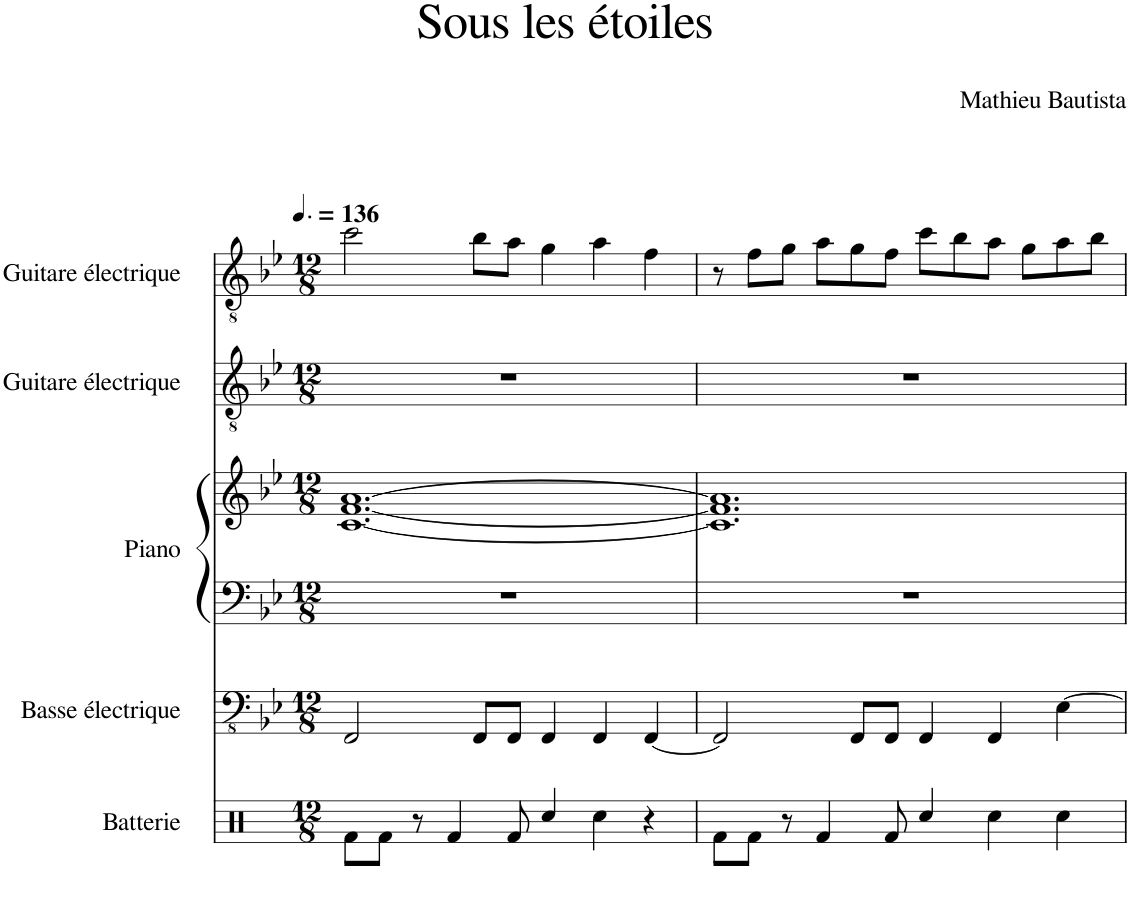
**kern	**kern	**kern	**kern	**kern	**kern
*part5	*part4	*part3	*part3	*part2	*part1
*staff6	*staff5	*staff4	*staff3	*staff2	*staff1
*I"Batterie	*I"Basse électrique	*I"Piano	*	*I"Guitare électrique	*I"Guitare électrique
*I'Batt.	*I'B. él.	*I'Pia.	*	*I'Guit. El.	*I'Guit. El.
*clefX	*clefFv4	*clefF4	*clefG2	*clefGv2	*clefGv2
*k[]	*k[b-e-]	*k[b-e-]	*k[b-e-]	*k[b-e-]	*k[b-e-]
*M12/8	*M12/8	*M12/8	*M12/8	*M12/8	*M12/8
*MM204	*MM204	*MM204	*MM204	*MM204	*MM204
=1	=1	=1	=1	=1	=1
8Rf\L	2FFF/	1.r	[1.c [1.f [1.a	1.r	2cc\
8Rf\J	.	.	.	.	.
8r	.	.	.	.	.
4Rf/	.	.	.	.	.
.	8FFF/L	.	.	.	8b-\L
8Rf/	8FFF/J	.	.	.	8a\J
4Rcc/	4FFF/	.	.	.	4g\
4Rcc\	4FFF/	.	.	.	4a\
4r	[4FFF/	.	.	.	4f\
=2	=2	=2	=2	=2	=2
8Rf\L	2FFF/]	1.r	1.c] 1.f] 1.a]	1.r	8r
8Rf\J	.	.	.	.	8f\L
8r	.	.	.	.	8g\J
4Rf/	.	.	.	.	8a\L
.	8FFF/L	.	.	.	8g\
8Rf/	8FFF/J	.	.	.	8f\J
4Rcc/	4FFF/	.	.	.	8cc\L
.	.	.	.	.	8b-\
4Rcc\	4FFF/	.	.	.	8a\J
.	.	.	.	.	8g\L
4Rcc\	[4EE-\	.	.	.	8a\
.	.	.	.	.	8b-\J
=	=	=	=	=	=
*-	*-	*-	*-	*-	*-
